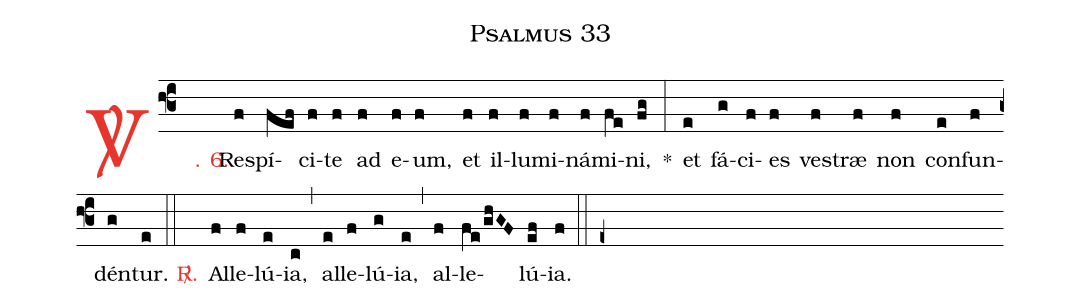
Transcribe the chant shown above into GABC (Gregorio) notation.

name: Psalmus 33;
%%
(f3)

<c><sp>V/</sp>. 6.</c>() Res(f)pí(fef)ci(f)te(f) ad(f) e(f)um,(f) et(f) il(f)lu(f)mi(f)ná(f)mi(fe)ni,(fg) *(:) et(e) fá(g)ci(f)es(f) ves(f)træ(f) non(f) con(e)fun(f)dén(g)tur.(e)

(::)

<nlba><c><sp>R/</sp>.</c>() Al</nlba>(f)le(f)lú(e)ia,(c) (,) al(e)le(f)lú(g)ia,(e) (,) al(f)le(fe/ghGF)lú(ef)ia.(f)

(::)

(e+)
